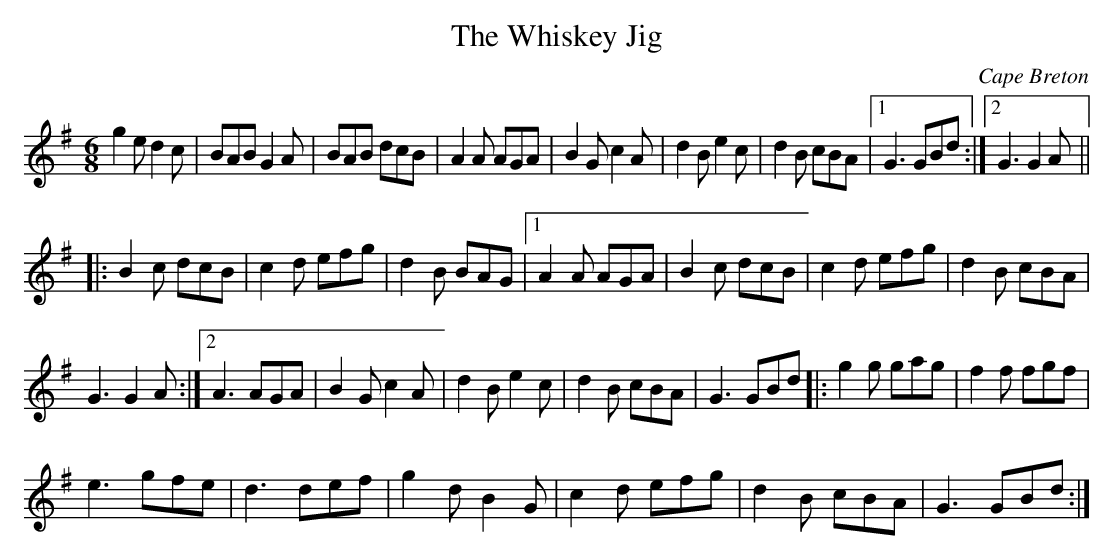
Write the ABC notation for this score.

X:1
T:Whiskey Jig, The
O:Cape Breton
M:6/8
K:G
g2e d2c|BAB G2A|BAB dcB|A2A AGA|B2G c2A|d2B e2c|d2B cBA|1 G3 GBd:|2 G3 G2A||
|:B2c dcB|c2d efg|d2B BAG|1 A2A AGA|B2c dcB|c2d efg|d2B cBA|
G3 G2A:|2 A3 AGA|B2G c2A|d2B e2c|d2B cBA|G3 GBd|:g2g gag|f2f fgf|
e3 gfe|d3 def|g2d B2G|c2d efg|d2B cBA|G3 GBd:|
